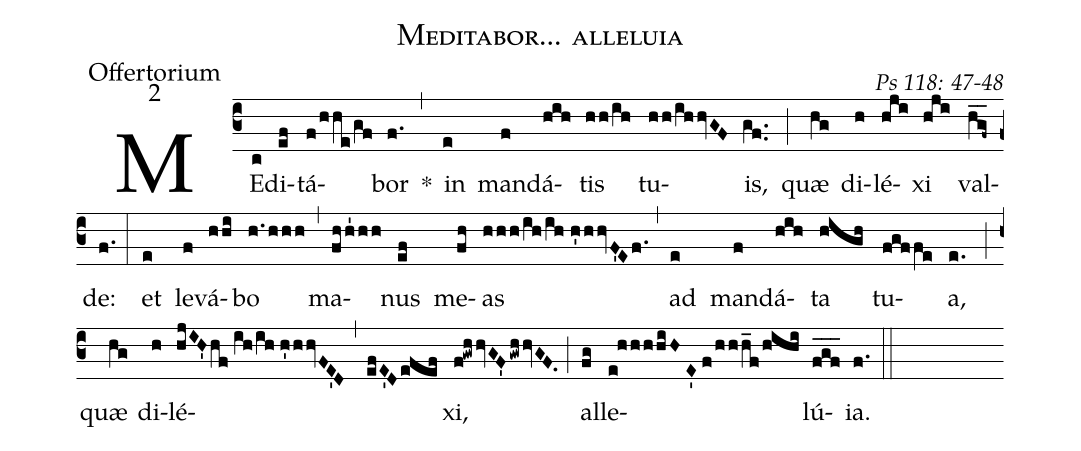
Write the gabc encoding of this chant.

name: Meditabor... alleluia;
office-part: Offertorium;
mode: 2;
commentary: Ps 118: 47-48;
%%
(c3) ME(c)di(ef)tá(f/hhe/gf)bor(f.) *(,) in(e) man(f)dá(hih)tis(hh/ih) tu(hh/ihhvGF)is,(gf..) (;) quæ(hg) di(h)lé(hji)xi(hji) val(h_g_f~)de:(f.) (:)
et(e) le(f)vá(hhi)bo(h.hhh) (,) ma(fhh'1hh)nus(ef) me(fh)as(hhh/ih/!ih//h'hhvF'Ef.) (,) ad(e) man(f)dá(hih)ta(high) tu(fgffe)a,(e.) (;) quæ(hg) di(h)lé(hjIH'hf//ih/!ih//h'hhvFE'D)(,)(efE'Defef)xi,(f!gwhhvGF'gwhhvGF.) (;) al(fg)le(e!hhhhiH//E'//f/hhh_f/hihi)lú(f_g_f_)ia.(f.) (::)
